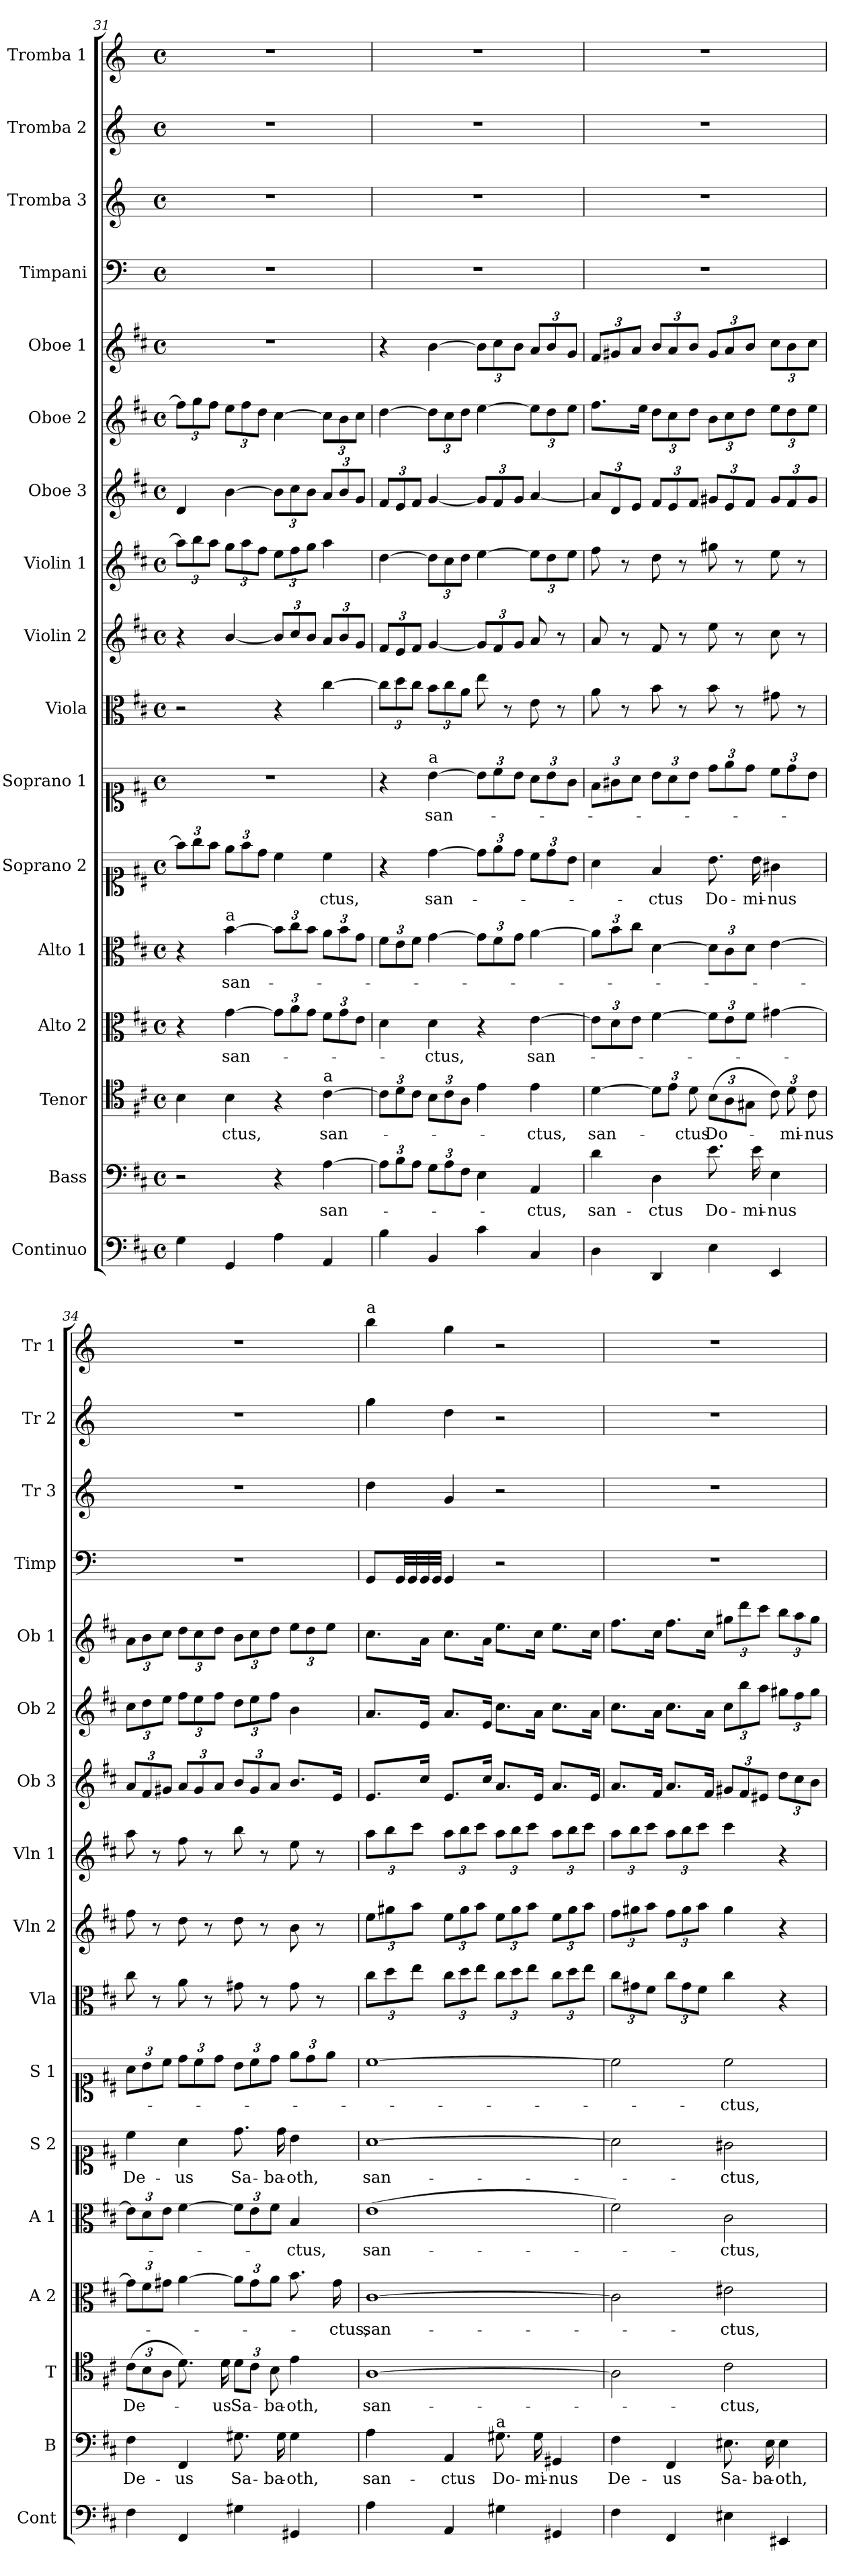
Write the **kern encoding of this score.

**kern	**kern	**text	**kern	**text	**kern	**text	**kern	**text	**kern	**text	**kern	**text	**kern	**kern	**kern	**kern	**kern	**kern	**kern	**kern	**kern	**kern
*part17	*part16	*part16	*part15	*part15	*part14	*part14	*part13	*part13	*part12	*part12	*part11	*part11	*part10	*part9	*part8	*part7	*part6	*part5	*part4	*part3	*part2	*part1
*staff17	*staff16	*staff16	*staff15	*staff15	*staff14	*staff14	*staff13	*staff13	*staff12	*staff12	*staff11	*staff11	*staff10	*staff9	*staff8	*staff7	*staff6	*staff5	*staff4	*staff3	*staff2	*staff1
*I"Continuo	*I"Bass	*	*I"Tenor	*	*I"Alto 2	*	*I"Alto 1	*	*I"Soprano 2	*	*I"Soprano 1	*	*I"Viola	*I"Violin 2	*I"Violin 1	*I"Oboe 3	*I"Oboe 2	*I"Oboe 1	*I"Timpani	*I"Tromba 3	*I"Tromba 2	*I"Tromba 1
*I'Cont	*I'B	*	*I'T	*	*I'A 2	*	*I'A 1	*	*I'S 2	*	*I'S 1	*	*I'Vla	*I'Vln 2	*I'Vln 1	*I'Ob 3	*I'Ob 2	*I'Ob 1	*I'Timp	*I'Tr 3	*I'Tr 2	*I'Tr 1
*clefF4	*clefF4	*	*clefC4	*	*clefC3	*	*clefC3	*	*clefC1	*	*clefC1	*	*clefC3	*clefG2	*clefG2	*clefG2	*clefG2	*clefG2	*clefF4	*clefG2	*clefG2	*clefG2
*	*	*	*	*	*	*	*	*	*	*	*	*	*	*	*	*	*	*	*ITrd-1c-2	*ITrd-1c-2	*ITrd-1c-2	*ITrd-1c-2
*k[f#c#]	*k[f#c#]	*	*k[f#c#]	*	*k[f#c#]	*	*k[f#c#]	*	*k[f#c#]	*	*k[f#c#]	*	*k[f#c#]	*k[f#c#]	*k[f#c#]	*k[f#c#]	*k[f#c#]	*k[f#c#]	*k[f#c#]	*k[f#c#]	*k[f#c#]	*k[f#c#]
*M4/4	*M4/4	*	*M4/4	*	*M4/4	*	*M4/4	*	*M4/4	*	*M4/4	*	*M4/4	*M4/4	*M4/4	*M4/4	*M4/4	*M4/4	*M4/4	*M4/4	*M4/4	*M4/4
*met(c)	*met(c)	*	*met(c)	*	*met(c)	*	*met(c)	*	*met(c)	*	*met(c)	*	*met(c)	*met(c)	*met(c)	*met(c)	*met(c)	*met(c)	*met(c)	*met(c)	*met(c)	*met(c)
*	*	*	*	*	*	*	*	*	*Xbrackettup	*	*	*	*	*	*Xbrackettup	*	*Xbrackettup	*	*	*	*	*
=31	=31	=31	=31	=31	=31	=31	=31	=31	=31	=31	=31	=31	=31	=31	=31	=31	=31	=31	=31	=31	=31	=31
4G\	2r	.	4B\	.	4r	.	4r	.	12ff#\L]	.	1r	.	2r	4r	12aa\L]	4d/	12ff#\L]	1r	1r	1r	1r	1r
.	.	.	.	.	.	.	.	.	12gg\	.	.	.	.	.	12bb\	.	12gg\	.	.	.	.	.
.	.	.	.	.	.	.	.	.	12ff#\J	.	.	.	.	.	12aa\J	.	12ff#\J	.	.	.	.	.
!	!	!	!	!	!	!	!LO:TX:a:t=a	!	!	!	!	!	!	!	!	!	!	!	!	!	!	!
!	!	!	!	!LO:LY:b	!	!LO:LY:b	!	!LO:LY:b	!	!	!	!	!	!	!	!	!	!	!	!	!	!
4GG/	.	.	4B\	-ctus,	[4g\	san-	[4b\	san-	12ee\L	.	.	.	.	[4b/	12gg\L	[4b\	12ee\L	.	.	.	.	.
.	.	.	.	.	.	.	.	.	12ff#\	.	.	.	.	.	12aa\	.	12ff#\	.	.	.	.	.
.	.	.	.	.	.	.	.	.	12dd\J	.	.	.	.	.	12ff#\J	.	12dd\J	.	.	.	.	.
*	*	*	*	*	*Xbrackettup	*	*Xbrackettup	*	*	*	*	*	*	*Xbrackettup	*	*Xbrackettup	*	*	*	*	*	*
4A\	4r	.	4r	.	12g\L]	.	12b\L]	.	4cc#\	.	.	.	4r	12b/L]	12ee\L	12b\L]	[4cc#\	.	.	.	.	.
.	.	.	.	.	12a\	.	12cc#\	.	.	.	.	.	.	12cc#/	12ff#\	12cc#\	.	.	.	.	.	.
.	.	.	.	.	12g\J	.	12b\J	.	.	.	.	.	.	12b/J	12gg\J	12b\J	.	.	.	.	.	.
!	!	!	!LO:TX:a:t=a	!	!	!	!	!	!	!	!	!	!	!	!	!	!	!	!	!	!	!
!	!	!LO:LY:b	!	!LO:LY:b	!	!	!	!	!	!LO:LY:b	!	!	!	!	!	!	!	!	!	!	!	!
4AA/	[4A\	san-	[4c#\	san-	12f#\L	.	12a\L	.	4cc#\	-ctus,	.	.	[4cc#\	12a/L	4aa\	12a/L	12cc#\L]	.	.	.	.	.
.	.	.	.	.	12g\	.	12b\	.	.	.	.	.	.	12b/	.	12b/	12b\	.	.	.	.	.
.	.	.	.	.	12e\J	.	12g\J	.	.	.	.	.	.	12g/J	.	12g/J	12cc#\J	.	.	.	.	.
!!LO:PB:g=z
=32	=32	=32	=32	=32	=32	=32	=32	=32	=32	=32	=32	=32	=32	=32	=32	=32	=32	=32	=32	=32	=32	=32
*	*Xbrackettup	*	*Xbrackettup	*	*	*	*	*	*	*	*	*	*Xbrackettup	*	*	*	*	*	*	*	*	*
4B\	12A\L]	.	12c#\L]	.	4d\	.	12f#\L	.	4r	.	4r	.	12cc#\L]	12f#/L	[4dd\	12f#/L	[4dd\	4r	1r	1r	1r	1r
.	12B\	.	12d\	.	.	.	12e\	.	.	.	.	.	12dd\	12e/	.	12e/	.	.	.	.	.	.
.	12A\J	.	12c#\J	.	.	.	12f#\J	.	.	.	.	.	12cc#\J	12f#/J	.	12f#/J	.	.	.	.	.	.
!	!	!	!	!	!	!	!	!	!	!	!LO:TX:a:t=a	!	!	!	!	!	!	!	!	!	!	!
!	!	!	!	!	!	!LO:LY:b	!	!	!	!LO:LY:b	!	!LO:LY:b	!	!	!	!	!	!	!	!	!	!
4BB/	12G\L	.	12B\L	.	4d\	-ctus,	[4g\	.	[4dd\	san-	[4b\	san-	12b\L	[4g/	12dd\L]	[4g/	12dd\L]	[4b\	.	.	.	.
.	12A\	.	12c#\	.	.	.	.	.	.	.	.	.	12cc#\	.	12cc#\	.	12cc#\	.	.	.	.	.
.	12F#\J	.	12A\J	.	.	.	.	.	.	.	.	.	12a\J	.	12dd\J	.	12dd\J	.	.	.	.	.
*	*	*	*	*	*	*	*	*	*	*	*Xbrackettup	*	*	*	*	*	*	*Xbrackettup	*	*	*	*
4c#\	4E\	.	4e\	.	4r	.	12g\L]	.	12dd\L]	.	12b\L]	.	8ee\	12g/L]	[4ee\	12g/L]	[4ee\	12b\L]	.	.	.	.
.	.	.	.	.	.	.	12f#\	.	12ee\	.	12cc#\	.	.	12f#/	.	12f#/	.	12cc#\	.	.	.	.
.	.	.	.	.	.	.	.	.	.	.	.	.	8r	.	.	.	.	.	.	.	.	.
.	.	.	.	.	.	.	12g\J	.	12dd\J	.	12b\J	.	.	12g/J	.	12g/J	.	12b\J	.	.	.	.
!	!	!LO:LY:b	!	!LO:LY:b	!	!LO:LY:b	!	!	!	!	!	!	!	!	!	!	!	!	!	!	!	!
4C#/	4AA/	-ctus,	4e\	ctus,	[4e\	san-	[4a\	.	12cc#\L	.	12a\L	.	8e\	8a/	12ee\L]	[4a/	12ee\L]	12a/L	.	.	.	.
.	.	.	.	.	.	.	.	.	12dd\	.	12b\	.	.	.	12dd\	.	12dd\	12b/	.	.	.	.
.	.	.	.	.	.	.	.	.	.	.	.	.	8r	8r	.	.	.	.	.	.	.	.
.	.	.	.	.	.	.	.	.	12b\J	.	12g\J	.	.	.	12ee\J	.	12ee\J	12g/J	.	.	.	.
=33	=33	=33	=33	=33	=33	=33	=33	=33	=33	=33	=33	=33	=33	=33	=33	=33	=33	=33	=33	=33	=33	=33
!	!	!LO:LY:b	!	!LO:LY:b	!	!	!	!	!	!	!	!	!	!	!	!	!	!	!	!	!	!
4D\	4d\	san-	[4d\	san-	12e\L]	.	12a\L]	.	4a\	.	12f#\L	.	8a\	8a/	8ff#\	12a/L]	8.ff#\L	12f#/L	1r	1r	1r	1r
.	.	.	.	.	12d\	.	12b\	.	.	.	12g#X\	.	.	.	.	12d/	.	12g#X/	.	.	.	.
.	.	.	.	.	.	.	.	.	.	.	.	.	8r	8r	8r	.	.	.	.	.	.	.
.	.	.	.	.	12e\J	.	12cc#\J	.	.	.	12a\J	.	.	.	.	12e/J	.	12a/J	.	.	.	.
.	.	.	.	.	.	.	.	.	.	.	.	.	.	.	.	.	16ee\Jk	.	.	.	.	.
!	!	!LO:LY:b	!	!	!	!	!	!	!	!LO:LY:b	!	!	!	!	!	!	!	!	!	!	!	!
4DD/	4D\	-ctus	12d\L]	.	[4f#\	.	[4d\	.	4f#/	-ctus	12b\L	.	8b\	8f#/	8dd\	12f#/L	12dd\L	12b/L	.	.	.	.
.	.	.	12e\J	.	.	.	.	.	.	.	12a\	.	.	.	.	12e/	12cc#\	12a/	.	.	.	.
.	.	.	.	.	.	.	.	.	.	.	.	.	8r	8r	8r	.	.	.	.	.	.	.
!	!	!	!	!LO:LY:b	!	!	!	!	!	!	!	!	!	!	!	!	!	!	!	!	!	!
.	.	.	12d\	-ctus	.	.	.	.	.	.	12b\J	.	.	.	.	12f#/J	12dd\J	12b/J	.	.	.	.
!	!	!LO:LY:b	!	!LO:LY:b	!	!	!	!	!	!LO:LY:b	!	!	!	!	!	!	!	!	!	!	!	!
4E\	8.e\	Do-	(12B\L	Do-	12f#\L]	.	12d\L]	.	8.b\	Do-	12dd\L	.	8b\	8ee\	8gg#X\	12g#X/L	12b\L	12g#/L	.	.	.	.
.	.	.	12A\	.	12e\	.	12c#\	.	.	.	12ee\	.	.	.	.	12e/	12cc#\	12a/	.	.	.	.
.	.	.	.	.	.	.	.	.	.	.	.	.	8r	8r	8r	.	.	.	.	.	.	.
.	.	.	12G#X\J	.	12f#\J	.	12d\J	.	.	.	12dd\J	.	.	.	.	12f#/J	12dd\J	12b/J	.	.	.	.
!	!	!LO:LY:b	!	!	!	!	!	!	!	!LO:LY:b	!	!	!	!	!	!	!	!	!	!	!	!
.	16e\	-mi-	.	.	.	.	.	.	16b\	-mi-	.	.	.	.	.	.	.	.	.	.	.	.
!	!	!LO:LY:b	!	!	!	!	!	!	!	!LO:LY:b	!	!	!	!	!	!	!	!	!	!	!	!
4EE/	4E\	-nus	12c#\)	.	[4g#X\	.	[4e\	.	4g#X\	-nus	12cc#\L	.	8g#X\	8cc#\	8ee\	12g#/L	12ee\L	12cc#\L	.	.	.	.
!	!	!	!	!LO:LY:b	!	!	!	!	!	!	!	!	!	!	!	!	!	!	!	!	!	!
.	.	.	12d\	-mi-	.	.	.	.	.	.	12dd\	.	.	.	.	12f#/	12dd\	12b\	.	.	.	.
.	.	.	.	.	.	.	.	.	.	.	.	.	8r	8r	8r	.	.	.	.	.	.	.
!	!	!	!	!LO:LY:b	!	!	!	!	!	!	!	!	!	!	!	!	!	!	!	!	!	!
.	.	.	12c#\	-nus	.	.	.	.	.	.	12b\J	.	.	.	.	12g#/J	12ee\J	12cc#\J	.	.	.	.
=34	=34	=34	=34	=34	=34	=34	=34	=34	=34	=34	=34	=34	=34	=34	=34	=34	=34	=34	=34	=34	=34	=34
!	!	!LO:LY:b	!	!LO:LY:b	!	!	!	!	!	!LO:LY:b	!	!	!	!	!	!	!	!	!	!	!	!
4F#\	4F#\	De-	(12c#\L	De-	12g#\L]	.	12e\L]	.	4cc#\	De-	12a\L	.	8cc#\	8ff#\	8aa\	12a/L	12cc#\L	12a\L	1r	1r	1r	1r
.	.	.	12B\	.	12f#\	.	12d\	.	.	.	12b\	.	.	.	.	12f#/	12dd\	12b\	.	.	.	.
.	.	.	.	.	.	.	.	.	.	.	.	.	8r	8r	8r	.	.	.	.	.	.	.
.	.	.	12A\J	.	12g#X\J	.	12e\J	.	.	.	12cc#\J	.	.	.	.	12g#X/J	12ee\J	12cc#\J	.	.	.	.
!	!	!LO:LY:b	!	!	!	!	!	!	!	!LO:LY:b	!	!	!	!	!	!	!	!	!	!	!	!
4FF#/	4FF#/	-us	8.d\)	.	[4a\	.	[4f#\	.	4a\	-us	12dd\L	.	8a\	8dd\	8ff#\	12a/L	12ff#\L	12dd\L	.	.	.	.
.	.	.	.	.	.	.	.	.	.	.	12cc#\	.	.	.	.	12g#/	12ee\	12cc#\	.	.	.	.
.	.	.	.	.	.	.	.	.	.	.	.	.	8r	8r	8r	.	.	.	.	.	.	.
.	.	.	.	.	.	.	.	.	.	.	12dd\J	.	.	.	.	12a/J	12ff#\J	12dd\J	.	.	.	.
!	!	!	!	!LO:LY:b	!	!	!	!	!	!	!	!	!	!	!	!	!	!	!	!	!	!
.	.	.	16d\	-us	.	.	.	.	.	.	.	.	.	.	.	.	.	.	.	.	.	.
!	!	!LO:LY:b	!	!LO:LY:b	!	!	!	!	!	!LO:LY:b	!	!	!	!	!	!	!	!	!	!	!	!
4G#X\	8.G#X\	Sa-	12d\L	Sa-	12a\L]	.	12f#\L]	.	8.dd\	Sa-	12b\L	.	8g#X\	8dd\	8bb\	12b/L	12dd\L	12b\L	.	.	.	.
.	.	.	12c#\J	.	12g#\	.	12e\	.	.	.	12cc#\	.	.	.	.	12g#/	12ee\	12cc#\	.	.	.	.
.	.	.	.	.	.	.	.	.	.	.	.	.	8r	8r	8r	.	.	.	.	.	.	.
!	!	!	!	!LO:LY:b	!	!	!	!	!	!	!	!	!	!	!	!	!	!	!	!	!	!
.	.	.	12B\	-ba-	12a\J	.	12f#\J	.	.	.	12dd\J	.	.	.	.	12a/J	12ff#\J	12dd\J	.	.	.	.
!	!	!LO:LY:b	!	!	!	!	!	!	!	!LO:LY:b	!	!	!	!	!	!	!	!	!	!	!	!
.	16G#\	-ba-	.	.	.	.	.	.	16dd\	-ba-	.	.	.	.	.	.	.	.	.	.	.	.
!	!	!LO:LY:b	!	!LO:LY:b	!	!	!	!LO:LY:b	!	!LO:LY:b	!	!	!	!	!	!	!	!	!	!	!	!
4GG#X/	4G#\	-oth,	4e\	-oth,	8.b\	.	4B/	-ctus,	4b\	-oth,	12ee\L	.	8g#\	8b\	8ee\	8.b/L	4b\	12ee\L	.	.	.	.
.	.	.	.	.	.	.	.	.	.	.	12dd\	.	.	.	.	.	.	12dd\	.	.	.	.
.	.	.	.	.	.	.	.	.	.	.	.	.	8r	8r	8r	.	.	.	.	.	.	.
.	.	.	.	.	.	.	.	.	.	.	12ee\J	.	.	.	.	.	.	12ee\J	.	.	.	.
!	!	!	!	!	!	!LO:LY:b	!	!	!	!	!	!	!	!	!	!	!	!	!	!	!	!
.	.	.	.	.	16g#\	-ctus,	.	.	.	.	.	.	.	.	.	16e/Jk	.	.	.	.	.	.
=35	=35	=35	=35	=35	=35	=35	=35	=35	=35	=35	=35	=35	=35	=35	=35	=35	=35	=35	=35	=35	=35	=35
!	!	!	!	!	!	!	!	!	!	!	!	!	!	!	!	!	!	!	!	!	!	!LO:TX:a:t=a
!	!	!LO:LY:b	!	!LO:LY:b	!	!LO:LY:b	!	!LO:LY:b	!	!LO:LY:b	!	!	!	!	!	!	!	!	!	!	!	!
4A\	4A\	san-	[1A	san-	[1c#	san-	(1e	san-	[1a	san-	[1cc#	.	12cc#\L	12ee\L	12aa\L	8.e/L	8.a/L	8.cc#\L	8AA/L	4ee\	4aa\	4ccc#\
.	.	.	.	.	.	.	.	.	.	.	.	.	12dd\	12gg#X\	12bb\	.	.	.	.	.	.	.
.	.	.	.	.	.	.	.	.	.	.	.	.	.	.	.	.	.	.	32AA/LL	.	.	.
.	.	.	.	.	.	.	.	.	.	.	.	.	.	.	.	.	.	.	32AA/	.	.	.
.	.	.	.	.	.	.	.	.	.	.	.	.	12ee\J	12aa\J	12ccc#\J	.	.	.	.	.	.	.
.	.	.	.	.	.	.	.	.	.	.	.	.	.	.	.	16cc#/Jk	16e/Jk	16a\Jk	32AA/	.	.	.
.	.	.	.	.	.	.	.	.	.	.	.	.	.	.	.	.	.	.	32AA/JJJ	.	.	.
!	!	!LO:LY:b	!	!	!	!	!	!	!	!	!	!	!	!	!	!	!	!	!	!	!	!
4AA/	4AA/	-ctus	.	.	.	.	.	.	.	.	.	.	12cc#\L	12ee\L	12aa\L	8.e/L	8.a/L	8.cc#\L	4AA/	4a/	4ee\	4aa\
.	.	.	.	.	.	.	.	.	.	.	.	.	12dd\	12gg#\	12bb\	.	.	.	.	.	.	.
.	.	.	.	.	.	.	.	.	.	.	.	.	12ee\J	12aa\J	12ccc#\J	.	.	.	.	.	.	.
.	.	.	.	.	.	.	.	.	.	.	.	.	.	.	.	16cc#/Jk	16e/Jk	16a\Jk	.	.	.	.
!	!LO:TX:a:t=a	!	!	!	!	!	!	!	!	!	!	!	!	!	!	!	!	!	!	!	!	!
!	!	!LO:LY:b	!	!	!	!	!	!	!	!	!	!	!	!	!	!	!	!	!	!	!	!
4G#X\	8.G#X\	Do-	.	.	.	.	.	.	.	.	.	.	12cc#\L	12ee\L	12aa\L	8.a/L	8.cc#\L	8.ee\L	2r	2r	2r	2r
.	.	.	.	.	.	.	.	.	.	.	.	.	12dd\	12gg#\	12bb\	.	.	.	.	.	.	.
.	.	.	.	.	.	.	.	.	.	.	.	.	12ee\J	12aa\J	12ccc#\J	.	.	.	.	.	.	.
!	!	!LO:LY:b	!	!	!	!	!	!	!	!	!	!	!	!	!	!	!	!	!	!	!	!
.	16G#\	-mi-	.	.	.	.	.	.	.	.	.	.	.	.	.	16e/Jk	16a\Jk	16cc#\Jk	.	.	.	.
!	!	!LO:LY:b	!	!	!	!	!	!	!	!	!	!	!	!	!	!	!	!	!	!	!	!
4GG#X/	4GG#X/	-nus	.	.	.	.	.	.	.	.	.	.	12cc#\L	12ee\L	12aa\L	8.a/L	8.cc#\L	8.ee\L	.	.	.	.
.	.	.	.	.	.	.	.	.	.	.	.	.	12dd\	12gg#\	12bb\	.	.	.	.	.	.	.
.	.	.	.	.	.	.	.	.	.	.	.	.	12ee\J	12aa\J	12ccc#\J	.	.	.	.	.	.	.
.	.	.	.	.	.	.	.	.	.	.	.	.	.	.	.	16e/Jk	16a\Jk	16cc#\Jk	.	.	.	.
!!LO:PB:g=z
=36	=36	=36	=36	=36	=36	=36	=36	=36	=36	=36	=36	=36	=36	=36	=36	=36	=36	=36	=36	=36	=36	=36
!	!	!LO:LY:b	!	!	!	!	!	!	!	!	!	!	!	!	!	!	!	!	!	!	!	!
4F#\	4F#\	De-	2A\]	.	2c#\]	.	2f#\)	.	2a\]	.	2cc#\]	.	12cc#\L	12ff#\L	12aa\L	8.a/L	8.cc#\L	8.ff#\L	1r	1r	1r	1r
.	.	.	.	.	.	.	.	.	.	.	.	.	12g#X\	12gg#X\	12bb\	.	.	.	.	.	.	.
.	.	.	.	.	.	.	.	.	.	.	.	.	12f#\J	12aa\J	12ccc#\J	.	.	.	.	.	.	.
.	.	.	.	.	.	.	.	.	.	.	.	.	.	.	.	16f#/Jk	16a\Jk	16cc#\Jk	.	.	.	.
!	!	!LO:LY:b	!	!	!	!	!	!	!	!	!	!	!	!	!	!	!	!	!	!	!	!
4FF#/	4FF#/	-us	.	.	.	.	.	.	.	.	.	.	12cc#\L	12ff#\L	12aa\L	8.a/L	8.cc#\L	8.ff#\L	.	.	.	.
.	.	.	.	.	.	.	.	.	.	.	.	.	12g#\	12gg#\	12bb\	.	.	.	.	.	.	.
.	.	.	.	.	.	.	.	.	.	.	.	.	12f#\J	12aa\J	12ccc#\J	.	.	.	.	.	.	.
.	.	.	.	.	.	.	.	.	.	.	.	.	.	.	.	16f#/Jk	16a\Jk	16cc#\Jk	.	.	.	.
!	!	!LO:LY:b	!	!LO:LY:b	!	!LO:LY:b	!	!LO:LY:b	!	!LO:LY:b	!	!LO:LY:b	!	!	!	!	!	!	!	!	!	!
4E#X\	8.E#X\	Sa-	2c#\	-ctus,	2e#X\	-ctus,	2c#\	-ctus,	2g#X\	-ctus,	2cc#\	-ctus,	4cc#\	4gg#\	4ccc#\	12g#X/L	12cc#\L	12gg#X\L	.	.	.	.
.	.	.	.	.	.	.	.	.	.	.	.	.	.	.	.	12f#/	12bb\	12ddd\	.	.	.	.
.	.	.	.	.	.	.	.	.	.	.	.	.	.	.	.	12e#X/J	12aa\J	12ccc#\J	.	.	.	.
!	!	!LO:LY:b	!	!	!	!	!	!	!	!	!	!	!	!	!	!	!	!	!	!	!	!
.	16E#\	-ba-	.	.	.	.	.	.	.	.	.	.	.	.	.	.	.	.	.	.	.	.
!	!	!LO:LY:b	!	!	!	!	!	!	!	!	!	!	!	!	!	!	!	!	!	!	!	!
4EE#X/	4E#\	-oth,	.	.	.	.	.	.	.	.	.	.	4r	4r	4r	12dd\L	12gg#X\L	12bb\L	.	.	.	.
.	.	.	.	.	.	.	.	.	.	.	.	.	.	.	.	12cc#\	12ff#\	12aa\	.	.	.	.
.	.	.	.	.	.	.	.	.	.	.	.	.	.	.	.	12b\J	12gg#\J	12gg#\J	.	.	.	.
=	=	=	=	=	=	=	=	=	=	=	=	=	=	=	=	=	=	=	=	=	=	=
*-	*-	*-	*-	*-	*-	*-	*-	*-	*-	*-	*-	*-	*-	*-	*-	*-	*-	*-	*-	*-	*-	*-
